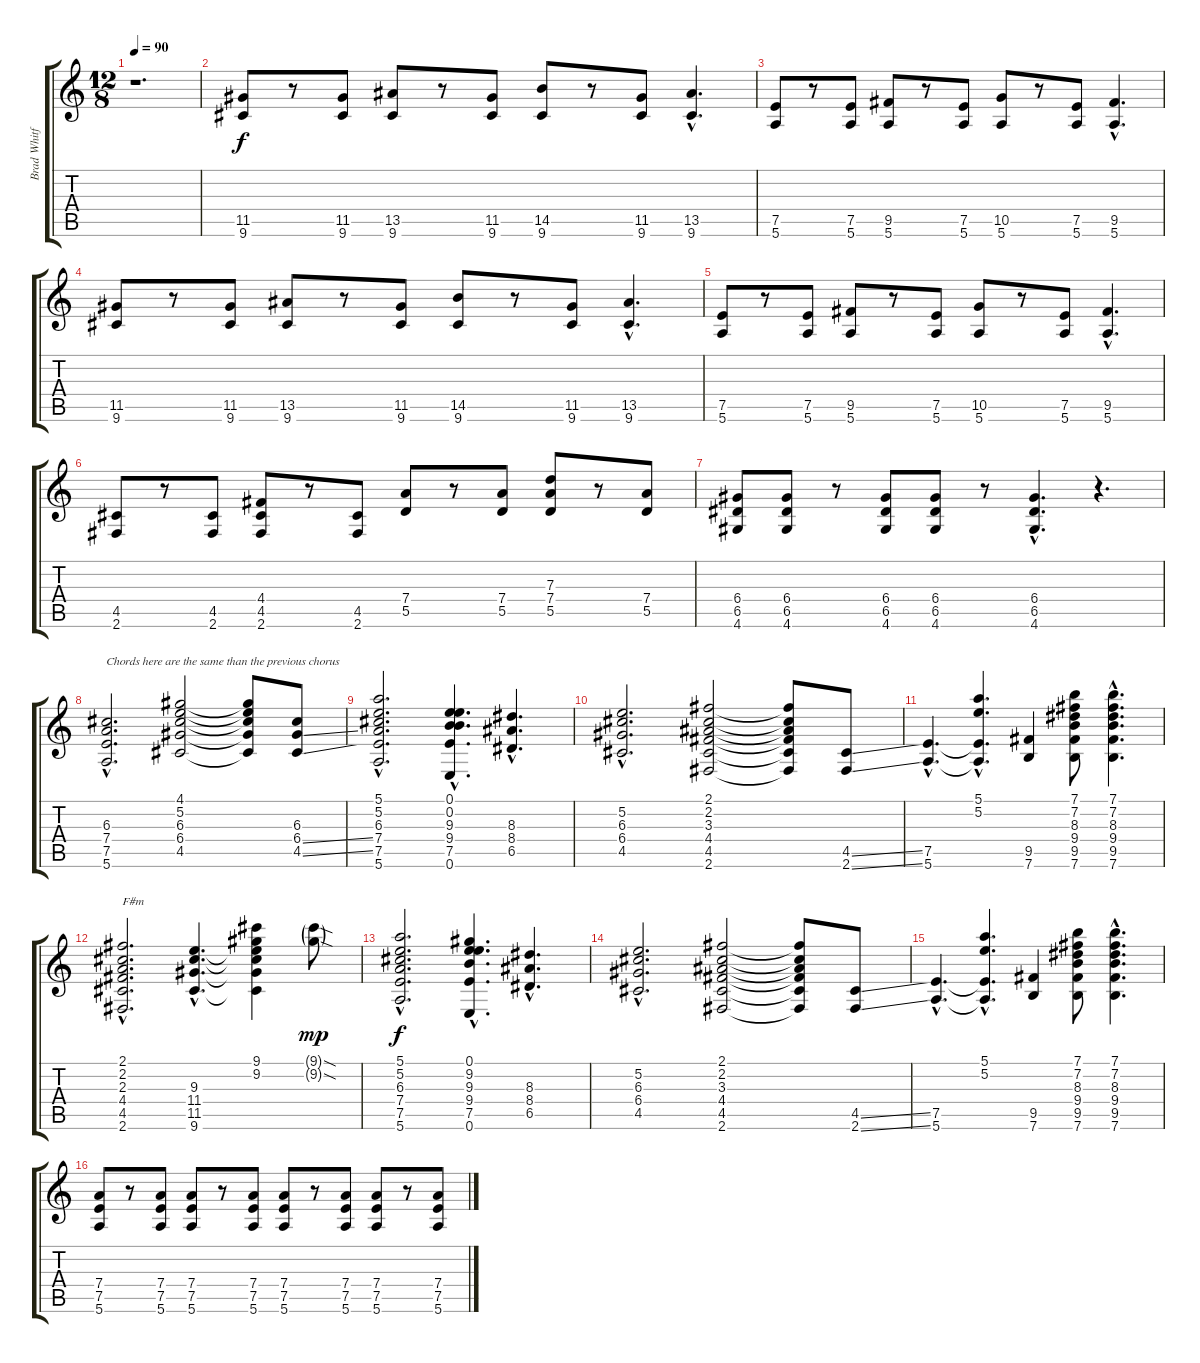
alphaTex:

\track ("Brad Whitford" "Brad Whitf") {instrument overdrivenguitar}
\staff {score tabs}
\tuning (E4 B3 G3 D3 A2 E2) {hide}
\ts (12 8)
\tempo 90
\clef g2
\ks c
r.1{d dy f} |
(11.5 9.6).8 r.8 (11.5 9.6).8 (13.5 9.6).8 r.8 (11.5 9.6).8 (14.5 9.6).8 r.8 (11.5 9.6).8 (13.5{hac} 9.6{hac}).4{d} |
(7.5 5.6).8 r.8 (7.5 5.6).8 (9.5 5.6).8 r.8 (7.5 5.6).8 (10.5 5.6).8 r.8 (7.5 5.6).8 (9.5{hac} 5.6{hac}).4{d} |
(11.5 9.6).8 r.8 (11.5 9.6).8 (13.5 9.6).8 r.8 (11.5 9.6).8 (14.5 9.6).8 r.8 (11.5 9.6).8 (13.5{hac} 9.6{hac}).4{d} |
(7.5 5.6).8 r.8 (7.5 5.6).8 (9.5 5.6).8 r.8 (7.5 5.6).8 (10.5 5.6).8 r.8 (7.5 5.6).8 (9.5{hac} 5.6{hac}).4{d} |
(4.5 2.6).8 r.8 (4.5 2.6).8 (4.4 4.5 2.6).8 r.8 (4.5 2.6).8 (7.4 5.5).8 r.8 (7.4 5.5).8 (7.3 7.4 5.5).8 r.8 (7.4 5.5).8 |
(6.4 6.5 4.6).8 (6.4 6.5 4.6).8 r.8 (6.4 6.5 4.6).8 (6.4 6.5 4.6).8 r.8 (6.4{hac} 6.5{hac} 4.6{hac}).4{d} r.4{d} |
(6.3{hac} 7.4{hac} 7.5{hac} 5.6{hac}).2{d txt "Chords here are the same than the previous chorus"} (4.1 5.2 6.3 6.4 4.5).2 (4.1{t} 5.2{t} 6.3{t} 6.4{t} 4.5{t}).8 (6.3 6.4{ss} 4.5{ss}).8 |
(5.1{hac} 5.2{hac} 6.3{hac} 7.4{hac} 7.5{hac} 5.6{hac}).2{d} (0.1{hac} 0.2{hac} 9.3{hac} 9.4{hac} 7.5{hac} 0.6{hac}).4{d} (8.3{hac} 8.4{hac} 6.5{hac}).4{d} |
(5.2{hac} 6.3{hac} 6.4{hac} 4.5{hac}).2{d} (2.1 2.2 3.3 4.4 4.5 2.6).2 (2.1{t} 2.2{t} 3.3{t} 4.4{t} 4.5{t} 2.6{t}).8 (4.5{ss} 2.6{ss}).8 |
(7.5{hac} 5.6{hac}).4{d} (5.1{hac} 5.2{hac} 7.5{hac t} 5.6{hac t}).4{d} (9.5 7.6).4 (7.1 7.2 8.3 9.4 9.5 7.6).8 (7.1{hac} 7.2{hac} 8.3{hac} 9.4{hac} 9.5{hac} 7.6{hac}).4{d} |
(2.1{hac} 2.2{hac} 2.3{hac} 4.4{hac} 4.5{hac} 2.6{hac}).2{d txt "F#m"} (9.3{hac} 11.4{hac} 11.5{hac} 9.6{hac}).4{d} (9.1 9.2 9.3{t} 11.4{t} 11.5{t} 9.6{t}).4 (9.1{sod g} 9.2{sod g}).8{dy mp} |
(5.1{hac} 5.2{hac} 6.3{hac} 7.4{hac} 7.5{hac} 5.6{hac}).2{d dy f} (0.1{hac} 9.2{hac} 9.3{hac} 9.4{hac} 7.5{hac} 0.6{hac}).4{d} (8.3{hac} 8.4{hac} 6.5{hac}).4{d} |
(5.2{hac} 6.3{hac} 6.4{hac} 4.5{hac}).2{d} (2.1 2.2 3.3 4.4 4.5 2.6).2 (2.1{t} 2.2{t} 3.3{t} 4.4{t} 4.5{t} 2.6{t}).8 (4.5{ss} 2.6{ss}).8 |
(7.5{hac} 5.6{hac}).4{d} (5.1{hac} 5.2{hac} 7.5{hac t} 5.6{hac t}).4{d} (9.5 7.6).4 (7.1 7.2 8.3 9.4 9.5 7.6).8 (7.1{hac} 7.2{hac} 8.3{hac} 9.4{hac} 9.5{hac} 7.6{hac}).4{d} |
(7.4 7.5 5.6).8 r.8 (7.4 7.5 5.6).8 (7.4 7.5 5.6).8 r.8 (7.4 7.5 5.6).8 (7.4 7.5 5.6).8 r.8 (7.4 7.5 5.6).8 (7.4 7.5 5.6).8 r.8 (7.4 7.5 5.6).8
